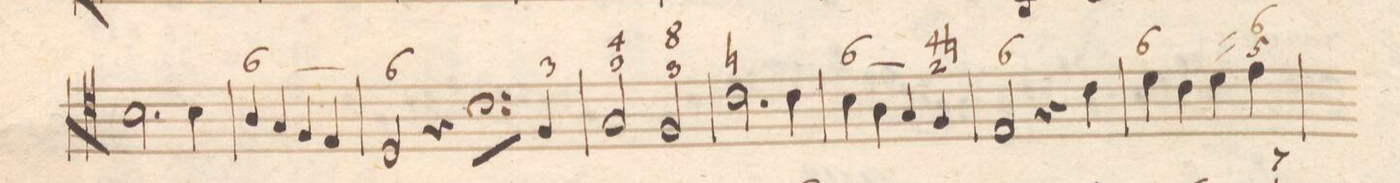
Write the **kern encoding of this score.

**kern	**fba	**dynam
*I"Organo.	*	*
*clefC4	*	*
*k[b-e-]	*	*
*met(c|)	*	*
*M2/2	*	*
2.B-\	.	rf
4B-\	.	.
=73	=73	=73
4A/	6_	.
4G/	.	.
4F/	.	.
4E-/	.	.
=74	=74	=74
2D/	6	.
4r	.	.
*clefF4	*	*
4BB-/	3	.
=75	=75	=75
2C/	4 3	.
2BB-/	8 3	.
=76	=76	=76
2.F\	n	rf
4F\	.	.
=77	=77	=77
4En\	6_	.
4D\	.	.
4C/	.	.
4BB-/	4n 2	.
=78	=78	=78
2AA/	6	.
4r	.	.
4F\	.	.
=79	=79	=79
4G\	6	.
4F\	.	.
4G\	_ _	.
4A\	6 5	.
=80	=80	=80
*-	*-	*-
